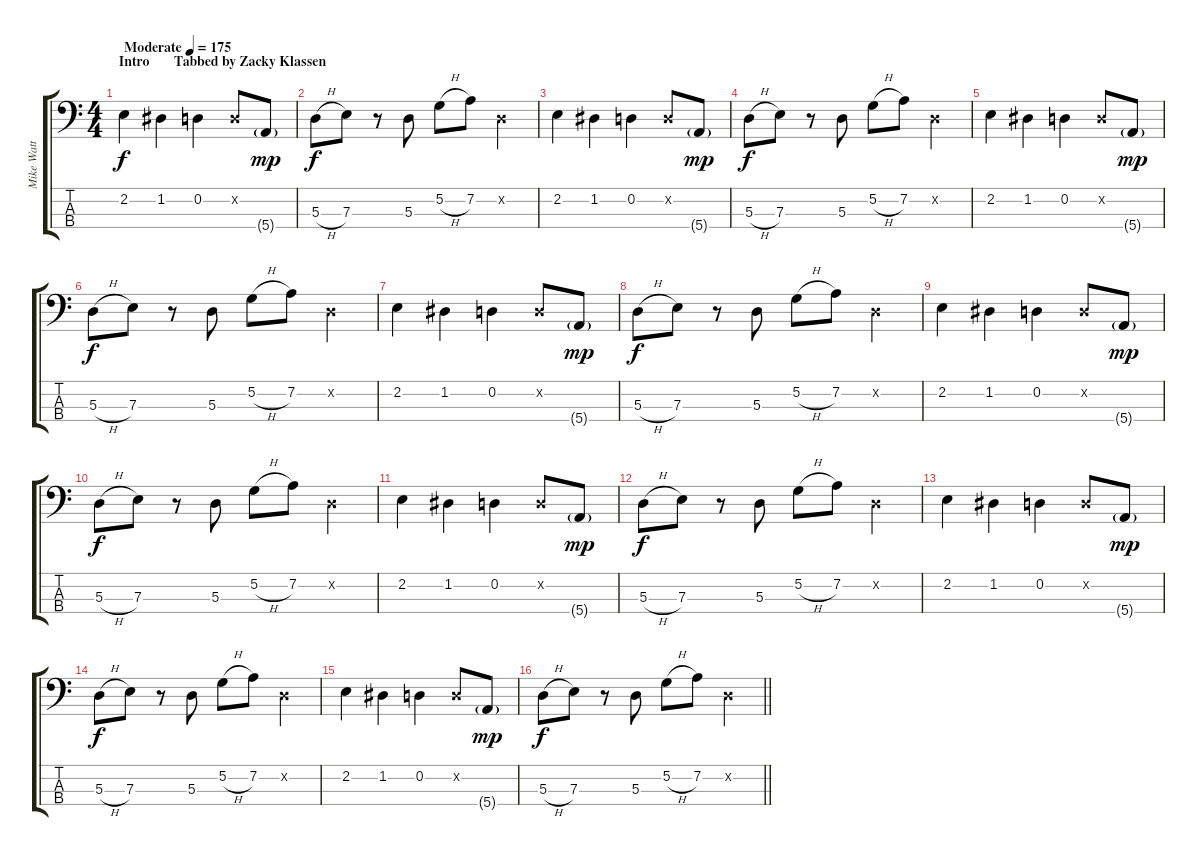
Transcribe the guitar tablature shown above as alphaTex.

\track ("Mike Watt [Bass]" "Mike Watt ") {instrument electricbassfinger}
\staff {score tabs}
\tuning (G2 D2 A1 E1) {hide}
\ts (4 4)
\section ("" "Intro       Tabbed by Zacky Klassen")
\tempo (175 "Moderate")
\clef f4
\ks c
2.2.4{dy f instrument electricbassfinger} 1.2.4 0.2.4 0.2{x}.8 5.4{g}.8{dy mp} |
5.3{h}.8{dy f} 7.3.8 r.8 5.3.8 5.2{h}.8 7.2.8 0.2{x}.4 |
2.2.4 1.2.4 0.2.4 0.2{x}.8 5.4{g}.8{dy mp} |
5.3{h}.8{dy f} 7.3.8 r.8 5.3.8 5.2{h}.8 7.2.8 0.2{x}.4 |
2.2.4 1.2.4 0.2.4 0.2{x}.8 5.4{g}.8{dy mp} |
5.3{h}.8{dy f} 7.3.8 r.8 5.3.8 5.2{h}.8 7.2.8 0.2{x}.4 |
2.2.4 1.2.4 0.2.4 0.2{x}.8 5.4{g}.8{dy mp} |
5.3{h}.8{dy f} 7.3.8 r.8 5.3.8 5.2{h}.8 7.2.8 0.2{x}.4 |
2.2.4 1.2.4 0.2.4 0.2{x}.8 5.4{g}.8{dy mp} |
5.3{h}.8{dy f} 7.3.8 r.8 5.3.8 5.2{h}.8 7.2.8 0.2{x}.4 |
2.2.4 1.2.4 0.2.4 0.2{x}.8 5.4{g}.8{dy mp} |
5.3{h}.8{dy f} 7.3.8 r.8 5.3.8 5.2{h}.8 7.2.8 0.2{x}.4 |
2.2.4 1.2.4 0.2.4 0.2{x}.8 5.4{g}.8{dy mp} |
5.3{h}.8{dy f} 7.3.8 r.8 5.3.8 5.2{h}.8 7.2.8 0.2{x}.4 |
2.2.4 1.2.4 0.2.4 0.2{x}.8 5.4{g}.8{dy mp} |
\barLineRight lightlight
5.3{h}.8{dy f} 7.3.8 r.8 5.3.8 5.2{h}.8 7.2.8 0.2{x}.4
